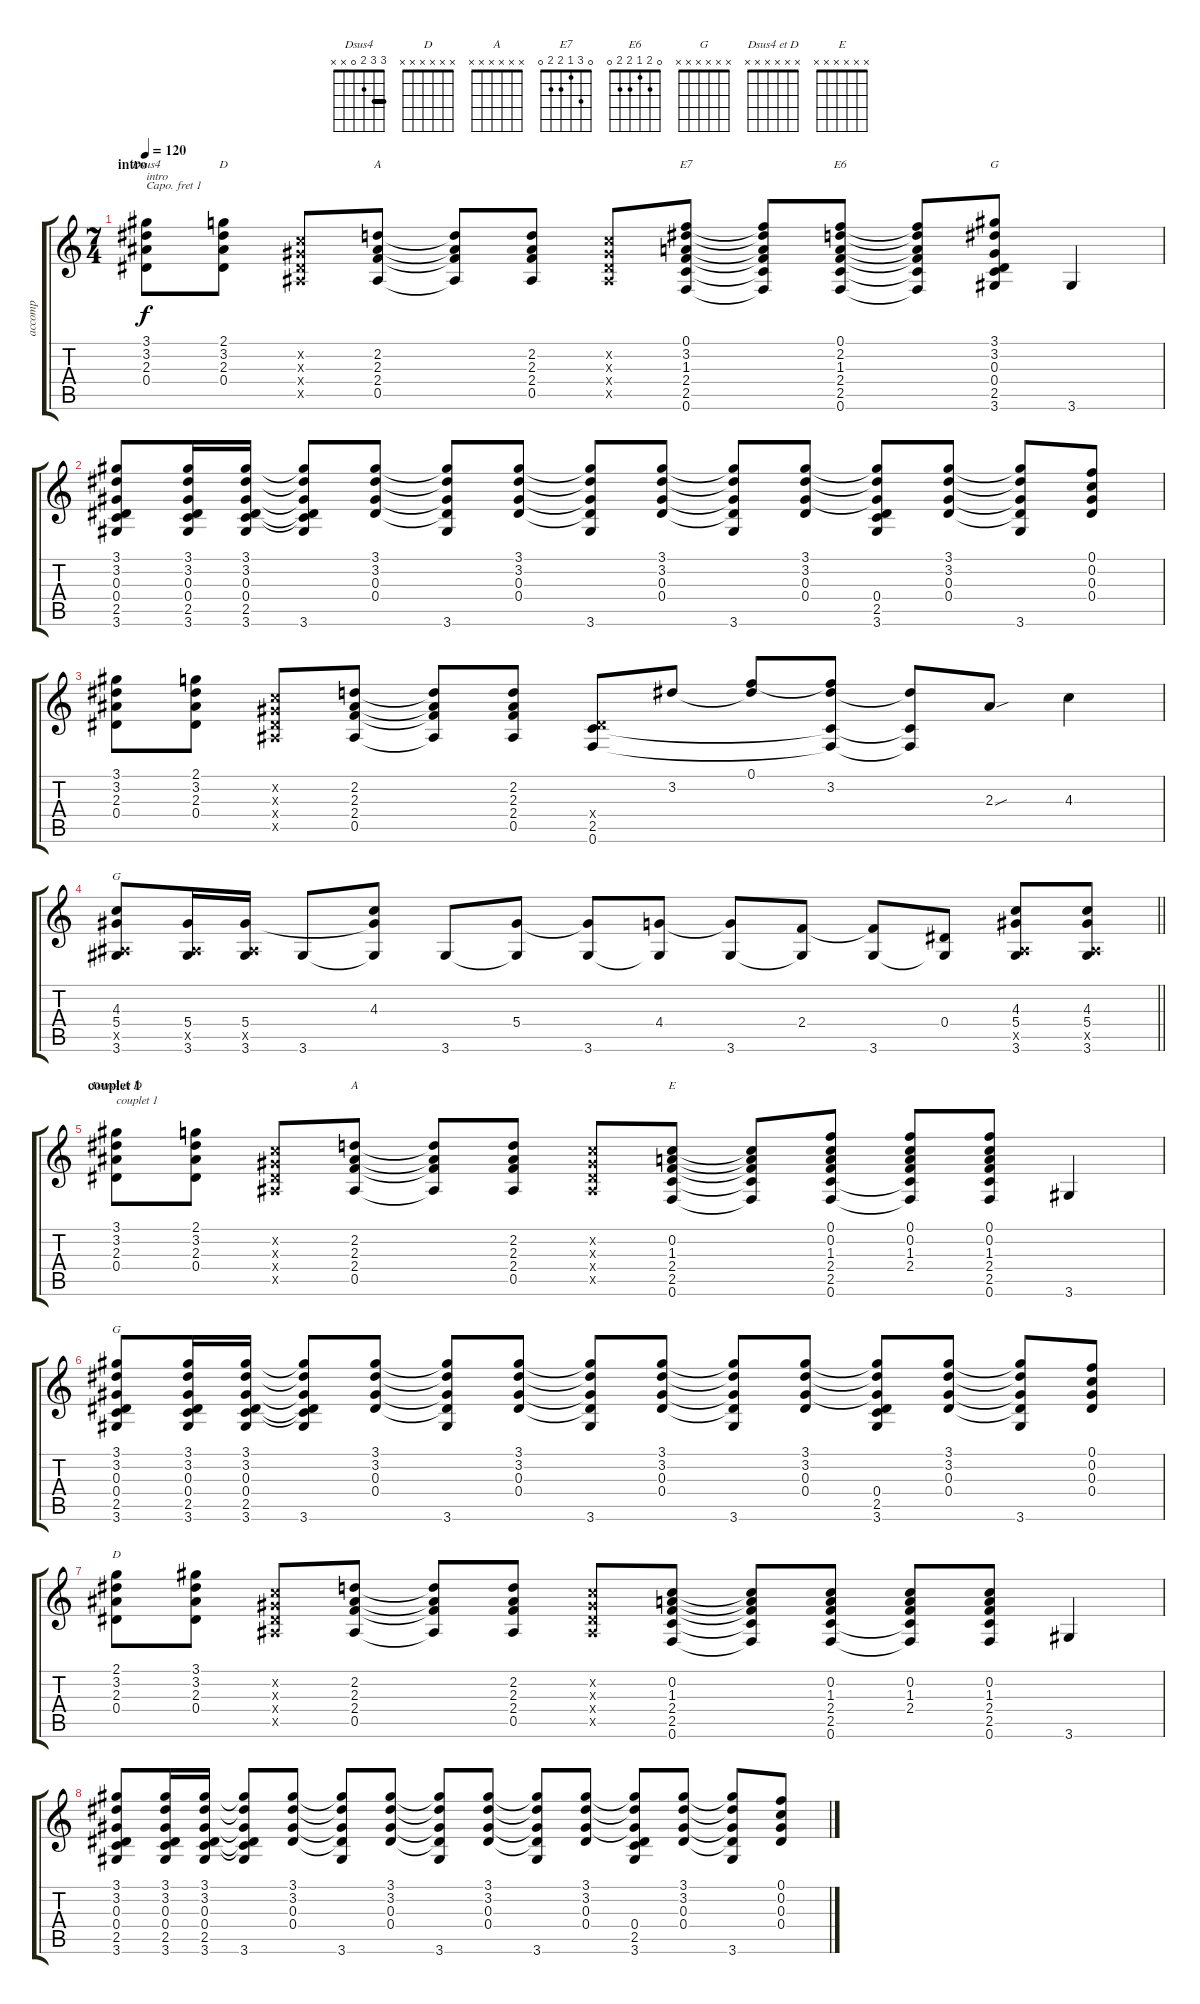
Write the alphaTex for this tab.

\track ("accomp" "accomp") {instrument acousticguitarnylon}
\staff {score tabs}
\capo 1
\tuning (E4 B3 G3 D3 A2 E2) {hide}
\chord ("Dsus4" 3 3 2 0 x x) {barre 3}
\chord ("D" 2 3 2 0 x x) {barre 2}
\chord ("A" x 2 2 2 0 x) {barre 2}
\chord ("E7" 0 3 1 2 2 0)
\chord ("E6" 0 2 1 2 2 0)
\chord ("G" 3 3 0 0 2 3)
\chord ("G" x x 4 5 x 3)
\chord ("Dsus4 et D" x x x x x x)
\chord ("A" x x x x x x)
\chord ("E" x x x x x x)
\chord ("G" x x x x x x)
\chord ("D" x x x x x x)
\ts (7 4)
\section ("" "intro")
\tempo 120
\clef g2
\ks c
(3.1 3.2 2.3 0.4).8{ch "Dsus4" txt "intro" dy f instrument acousticguitarnylon} (2.1 3.2 2.3 0.4).8{ch "D"} (0.2{x} 0.3{x} 0.4{x} 0.5{x}).8 (2.2 2.3 2.4 0.5).8{ch "A"} (2.2{t} 2.3{t} 2.4{t} 0.5{t}).8 (2.2 2.3 2.4 0.5).8 (0.2{x} 0.3{x} 0.4{x} 0.5{x}).8 (0.1 3.2 1.3 2.4 2.5 0.6).8{ch "E7"} (0.1{t} 3.2{t} 1.3{t} 2.4{t} 2.5{t} 0.6{t}).8 (0.1 2.2 1.3 2.4 2.5 0.6).8{ch "E6"} (0.1{t} 2.2{t} 1.3{t} 2.4{t} 2.5{t} 0.6{t}).8 (3.1 3.2 0.3 0.4 2.5 3.6).8{ch "G"} 3.6.4 |
(3.1 3.2 0.3 0.4 2.5 3.6).8 (3.1 3.2 0.3 0.4 2.5 3.6).16 (3.1 3.2 0.3 0.4 2.5 3.6).16 (3.1{t} 3.2{t} 0.3{t} 0.4{t} 2.5{t} 3.6).8 (3.1 3.2 0.3 0.4).8 (3.1{t} 3.2{t} 0.3{t} 0.4{t} 3.6).8 (3.1 3.2 0.3 0.4).8 (3.1{t} 3.2{t} 0.3{t} 0.4{t} 3.6).8 (3.1 3.2 0.3 0.4).8 (3.1{t} 3.2{t} 0.3{t} 0.4{t} 3.6).8 (3.1 3.2 0.3 0.4).8 (3.1{t} 3.2{t} 0.3{t} 0.4 2.5 3.6).8 (3.1 3.2 0.3 0.4).8 (3.1{t} 3.2{t} 0.3{t} 0.4{t} 3.6).8 (0.1 0.2 0.3 0.4).8 |
(3.1 3.2 2.3 0.4).8 (2.1 3.2 2.3 0.4).8 (0.2{x} 0.3{x} 0.4{x} 0.5{x}).8 (2.2 2.3 2.4 0.5).8 (2.2{t} 2.3{t} 2.4{t} 0.5{t}).8 (2.2 2.3 2.4 0.5).8 (0.4{x} 2.5 0.6).8 3.2.8 (0.1 3.2{t}).8 (0.1{t} 3.2 2.5{t} 0.6{t}).8 (3.2{t} 2.5{t} 0.6{t}).8 2.3{sou}.8 4.3.4 |
\barLineRight lightlight
(4.3 5.4 0.5{x} 3.6).8{ch "G"} (5.4 0.5{x} 3.6).16 (5.4 0.5{x} 3.6).16 3.6.8 (4.3 5.4{t} 3.6{t}).8 3.6.8 (5.4 3.6{t}).8 (5.4{t} 3.6).8 (4.4 3.6{t}).8 (4.4{t} 3.6).8 (2.4 3.6{t}).8 (2.4{t} 3.6).8 (0.4 3.6{t}).8 (4.3 5.4 0.5{x} 3.6).8 (4.3 5.4 0.5{x} 3.6).8 |
\section ("" "couplet 1")
(3.1 3.2 2.3 0.4).8{ch "Dsus4 et D" txt "couplet 1"} (2.1 3.2 2.3 0.4).8 (0.2{x} 0.3{x} 0.4{x} 0.5{x}).8 (2.2 2.3 2.4 0.5).8{ch "A"} (2.2{t} 2.3{t} 2.4{t} 0.5{t}).8 (2.2 2.3 2.4 0.5).8 (0.2{x} 0.3{x} 0.4{x} 0.5{x}).8 (0.2 1.3 2.4 2.5 0.6).8{ch "E"} (0.2{t} 1.3{t} 2.4{t} 2.5{t} 0.6{t}).8 (0.1 0.2 1.3 2.4 2.5 0.6).8 (0.1 0.2 1.3 2.4 2.5{t} 0.6{t}).8 (0.1 0.2 1.3 2.4 2.5 0.6).8 3.6.4 |
(3.1 3.2 0.3 0.4 2.5 3.6).8{ch "G"} (3.1 3.2 0.3 0.4 2.5 3.6).16 (3.1 3.2 0.3 0.4 2.5 3.6).16 (3.1{t} 3.2{t} 0.3{t} 0.4{t} 2.5{t} 3.6).8 (3.1 3.2 0.3 0.4).8 (3.1{t} 3.2{t} 0.3{t} 0.4{t} 3.6).8 (3.1 3.2 0.3 0.4).8 (3.1{t} 3.2{t} 0.3{t} 0.4{t} 3.6).8 (3.1 3.2 0.3 0.4).8 (3.1{t} 3.2{t} 0.3{t} 0.4{t} 3.6).8 (3.1 3.2 0.3 0.4).8 (3.1{t} 3.2{t} 0.3{t} 0.4 2.5 3.6).8 (3.1 3.2 0.3 0.4).8 (3.1{t} 3.2{t} 0.3{t} 0.4{t} 3.6).8 (0.1 0.2 0.3 0.4).8 |
(2.1 3.2 2.3 0.4).8{ch "D"} (3.1 3.2 2.3 0.4).8 (0.2{x} 0.3{x} 0.4{x} 0.5{x}).8 (2.2 2.3 2.4 0.5).8 (2.2{t} 2.3{t} 2.4{t} 0.5{t}).8 (2.2 2.3 2.4 0.5).8 (0.2{x} 0.3{x} 0.4{x} 0.5{x}).8 (0.2 1.3 2.4 2.5 0.6).8 (0.2{t} 1.3{t} 2.4{t} 2.5{t} 0.6{t}).8 (0.2 1.3 2.4 2.5 0.6).8 (0.2 1.3 2.4 2.5{t} 0.6{t}).8 (0.2 1.3 2.4 2.5 0.6).8 3.6.4 |
(3.1 3.2 0.3 0.4 2.5 3.6).8 (3.1 3.2 0.3 0.4 2.5 3.6).16 (3.1 3.2 0.3 0.4 2.5 3.6).16 (3.1{t} 3.2{t} 0.3{t} 0.4{t} 2.5{t} 3.6).8 (3.1 3.2 0.3 0.4).8 (3.1{t} 3.2{t} 0.3{t} 0.4{t} 3.6).8 (3.1 3.2 0.3 0.4).8 (3.1{t} 3.2{t} 0.3{t} 0.4{t} 3.6).8 (3.1 3.2 0.3 0.4).8 (3.1{t} 3.2{t} 0.3{t} 0.4{t} 3.6).8 (3.1 3.2 0.3 0.4).8 (3.1{t} 3.2{t} 0.3{t} 0.4 2.5 3.6).8 (3.1 3.2 0.3 0.4).8 (3.1{t} 3.2{t} 0.3{t} 0.4{t} 3.6).8 (0.1 0.2 0.3 0.4).8
